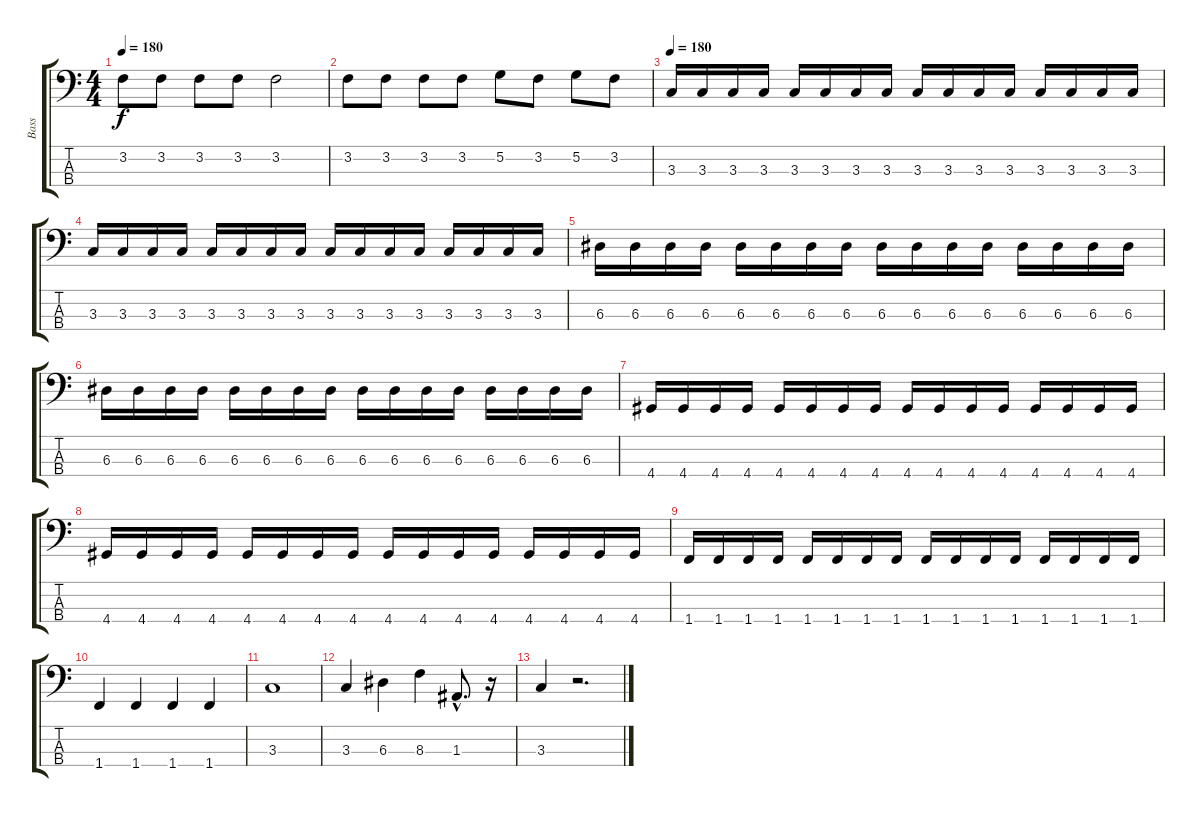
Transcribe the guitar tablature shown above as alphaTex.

\track ("Bass" "Bass") {instrument fretlessbass}
\staff {score tabs}
\tuning (G2 D2 A1 E1) {hide}
\ts (4 4)
\tempo 180
\clef f4
\ks c
3.2.8{dy f} 3.2.8 3.2.8 3.2.8 3.2.2 |
3.2.8 3.2.8 3.2.8 3.2.8 5.2.8 3.2.8 5.2.8 3.2.8 |
\tempo 180
3.3.16 3.3.16 3.3.16 3.3.16 3.3.16 3.3.16 3.3.16 3.3.16 3.3.16 3.3.16 3.3.16 3.3.16 3.3.16 3.3.16 3.3.16 3.3.16 |
3.3.16 3.3.16 3.3.16 3.3.16 3.3.16 3.3.16 3.3.16 3.3.16 3.3.16 3.3.16 3.3.16 3.3.16 3.3.16 3.3.16 3.3.16 3.3.16 |
6.3.16 6.3.16 6.3.16 6.3.16 6.3.16 6.3.16 6.3.16 6.3.16 6.3.16 6.3.16 6.3.16 6.3.16 6.3.16 6.3.16 6.3.16 6.3.16 |
6.3.16 6.3.16 6.3.16 6.3.16 6.3.16 6.3.16 6.3.16 6.3.16 6.3.16 6.3.16 6.3.16 6.3.16 6.3.16 6.3.16 6.3.16 6.3.16 |
4.4.16 4.4.16 4.4.16 4.4.16 4.4.16 4.4.16 4.4.16 4.4.16 4.4.16 4.4.16 4.4.16 4.4.16 4.4.16 4.4.16 4.4.16 4.4.16 |
4.4.16 4.4.16 4.4.16 4.4.16 4.4.16 4.4.16 4.4.16 4.4.16 4.4.16 4.4.16 4.4.16 4.4.16 4.4.16 4.4.16 4.4.16 4.4.16 |
1.4.16 1.4.16 1.4.16 1.4.16 1.4.16 1.4.16 1.4.16 1.4.16 1.4.16 1.4.16 1.4.16 1.4.16 1.4.16 1.4.16 1.4.16 1.4.16 |
1.4.4 1.4.4 1.4.4 1.4.4 |
3.3.1 |
3.3.4 6.3.4 8.3.4 1.3{hac}.8{d} r.16 |
3.3.4 r.2{d}
